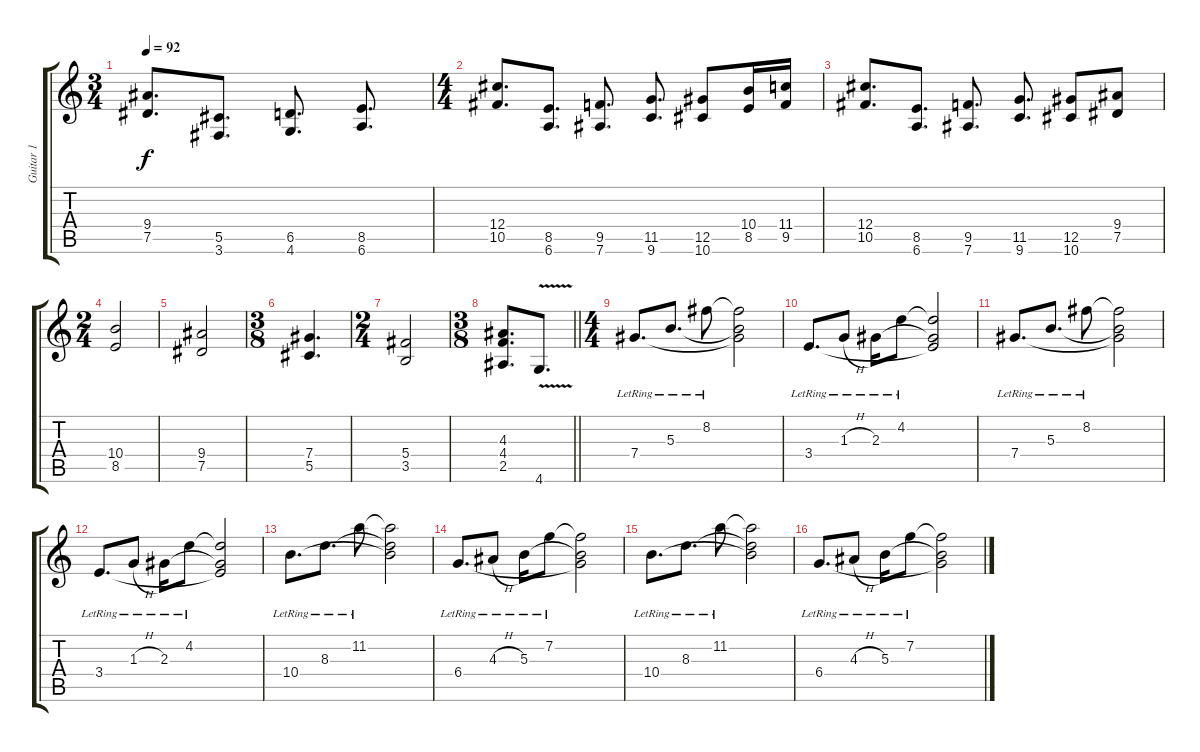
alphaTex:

\track ("Guitar 1" "Guitar 1") {instrument distortionguitar}
\staff {score tabs}
\tuning (Eb4 Bb3 Gb3 Db3 Ab2 Eb2) {hide}
\ts (3 4)
\tempo 92
\clef g2
\ks c
(9.4 7.5).8{d dy f} (5.5 3.6).8{d} (6.5 4.6).8{d} (8.5 6.6).8{d} |
\ts (4 4)
(12.4 10.5).8{d} (8.5 6.6).8{d} (9.5 7.6).8{d} (11.5 9.6).8{d} (12.5 10.6).8 (10.4 8.5).16 (11.4 9.5).16 |
(12.4 10.5).8{d} (8.5 6.6).8{d} (9.5 7.6).8{d} (11.5 9.6).8{d} (12.5 10.6).8 (9.4 7.5).8 |
\ts (2 4)
(10.4 8.5).2 |
(9.4 7.5).2 |
\ts (3 8)
(7.4 5.5).4{d} |
\ts (2 4)
(5.4 3.5).2 |
\ts (3 8)
\barLineRight lightlight
(4.3 4.4 2.5).8{d} 4.6{v}.8{d} |
\ts (4 4)
7.4{lr}.8{d} 5.3{lr}.8{d} 8.2{lr}.8 (8.2{t} 5.3{t} 7.4{t}).2 |
3.4{lr}.8{d} 1.3{h lr}.8 2.3{lr}.16 4.2{lr}.8 (4.2{t} 2.3{t} 3.4{t}).2 |
7.4{lr}.8{d} 5.3{lr}.8{d} 8.2{lr}.8 (8.2{t} 5.3{t} 7.4{t}).2 |
3.4{lr}.8{d} 1.3{h lr}.8 2.3{lr}.16 4.2{lr}.8 (4.2{t} 2.3{t} 3.4{t}).2 |
10.4{lr}.8{d} 8.3{lr}.8{d} 11.2{lr}.8 (11.2{t} 8.3{t} 10.4{t}).2 |
6.4{lr}.8{d} 4.3{h lr}.8 5.3{lr}.16 7.2{lr}.8 (7.2{t} 5.3{t} 6.4{t}).2 |
10.4{lr}.8{d} 8.3{lr}.8{d} 11.2{lr}.8 (11.2{t} 8.3{t} 10.4{t}).2 |
6.4{lr}.8{d} 4.3{h lr}.8 5.3{lr}.16 7.2{lr}.8 (7.2{t} 5.3{t} 6.4{t}).2
